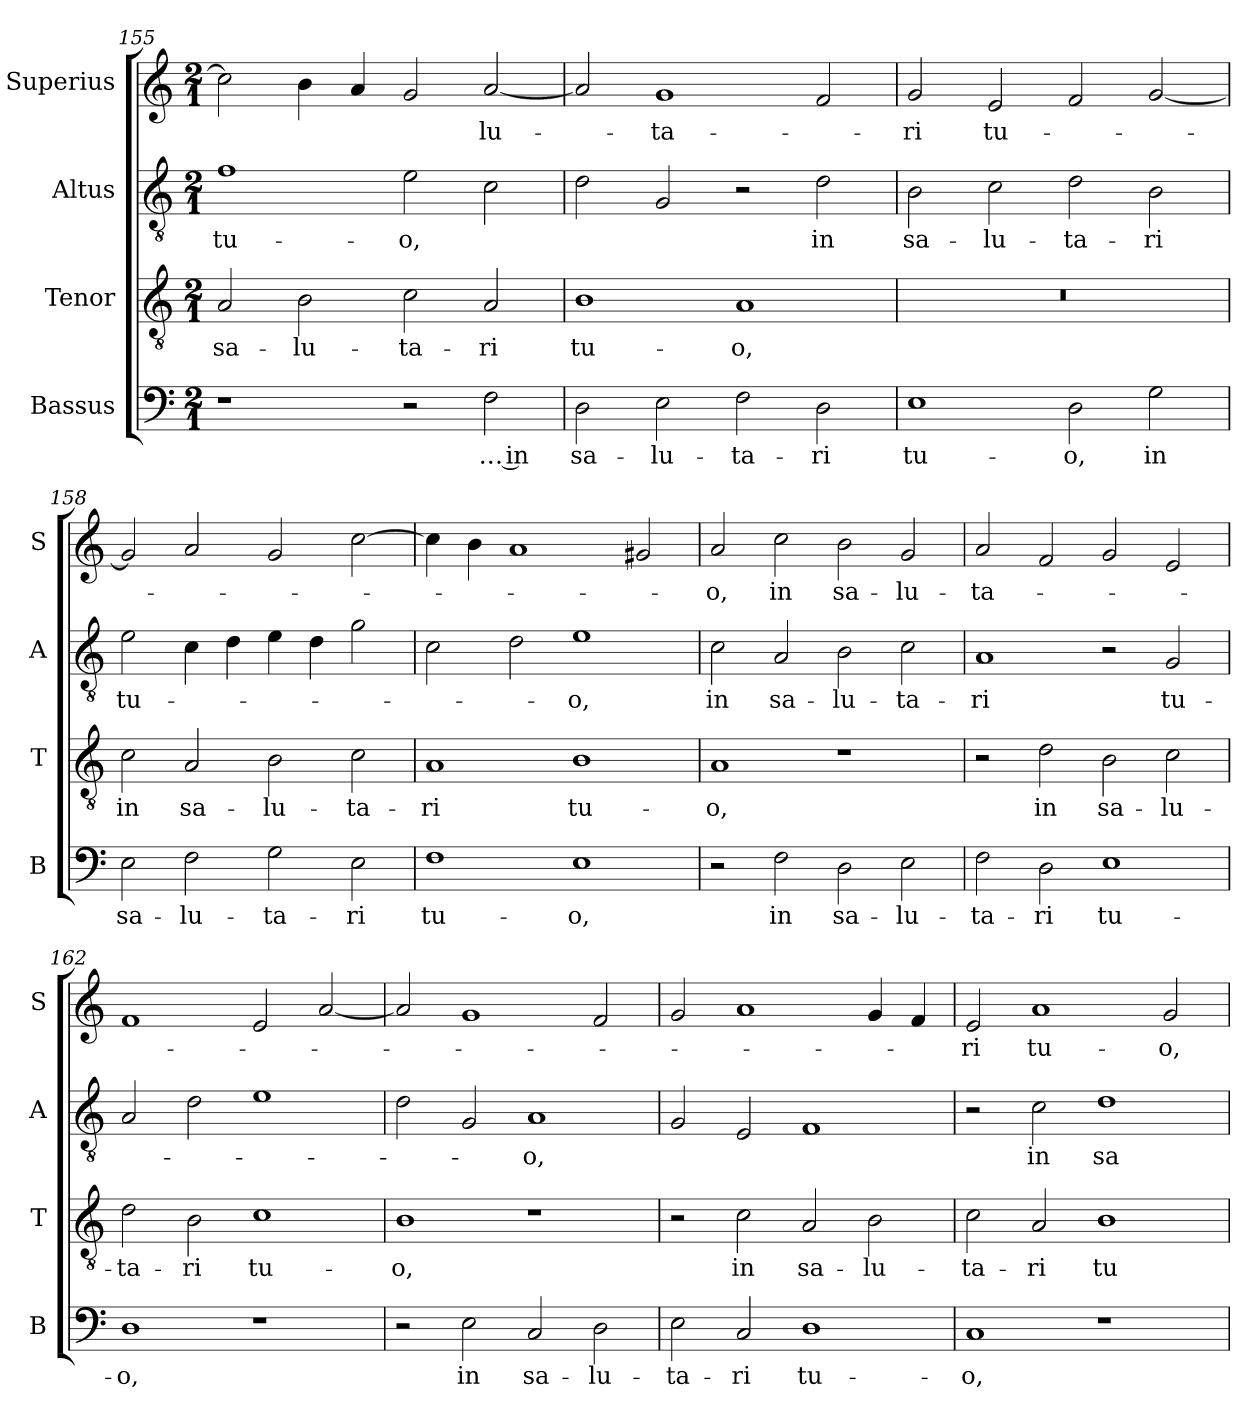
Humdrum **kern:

**kern	**text	**kern	**text	**kern	**text	**kern	**text
*part4	*part4	*part3	*part3	*part2	*part2	*part1	*part1
*staff4	*staff4	*staff3	*staff3	*staff2	*staff2	*staff1	*staff1
*I"Bassus	*	*I"Tenor	*	*I"Altus	*	*I"Superius	*
*I'B	*	*I'T	*	*I'A	*	*I'S	*
*clefF4	*	*clefGv2	*	*clefGv2	*	*clefG2	*
*k[]	*	*k[]	*	*k[]	*	*k[]	*
*M2/1	*	*M2/1	*	*M2/1	*	*M2/1	*
=155	=155	=155	=155	=155	=155	=155	=155
1r	.	2A	sa-	1f	tu-	2cc]	.
.	.	2B	-lu-	.	.	4b	.
.	.	.	.	.	.	4a	.
2r	.	2c	-ta-	2e	-o,	2g	.
2F	… in	2A	-ri	2c	.	[2a	-lu-
=156	=156	=156	=156	=156	=156	=156	=156
2D	sa-	1B	tu-	2d	.	2a]	.
2E	-lu-	.	.	2G	.	1g	-ta-
2F	-ta-	1A	-o,	2r	.	.	.
2D	-ri	.	.	2d	in	2f	.
=157	=157	=157	=157	=157	=157	=157	=157
1E	tu-	0r	.	2B	sa-	2g	-ri
.	.	.	.	2c	-lu-	2e	tu-
2D	-o,	.	.	2d	-ta-	2f	.
2G	in	.	.	2B	-ri	[2g	.
=158	=158	=158	=158	=158	=158	=158	=158
2E	sa-	2c	in	2e	tu-	2g]	.
2F	-lu-	2A	sa-	4c	.	2a	.
.	.	.	.	4d	.	.	.
2G	-ta-	2B	-lu-	4e	.	2g	.
.	.	.	.	4d	.	.	.
2E	-ri	2c	-ta-	2g	.	[2cc	.
=159	=159	=159	=159	=159	=159	=159	=159
1F	tu-	1A	-ri	2c	.	4cc]	.
.	.	.	.	.	.	4b	.
.	.	.	.	2d	.	1a	.
1E	-o,	1B	tu-	1e	-o,	.	.
.	.	.	.	.	.	2g#X	.
=160	=160	=160	=160	=160	=160	=160	=160
2r	.	1A	-o,	2c	in	2a	-o,
2F	in	.	.	2A	sa-	2cc	in
2D	sa-	1r	.	2B	-lu-	2b	sa-
2E	-lu-	.	.	2c	-ta-	2g	-lu-
=161	=161	=161	=161	=161	=161	=161	=161
2F	-ta-	2r	.	1A	-ri	2a	-ta-
2D	-ri	2d	in	.	.	2f	.
1E	tu-	2B	sa-	2r	.	2g	.
.	.	2c	-lu-	2G	tu-	2e	.
=162	=162	=162	=162	=162	=162	=162	=162
1D	-o,	2d	-ta-	2A	.	1f	.
.	.	2B	-ri	2d	.	.	.
1r	.	1c	tu-	1e	.	2e	.
.	.	.	.	.	.	[2a	.
=163	=163	=163	=163	=163	=163	=163	=163
2r	.	1B	-o,	2d	.	2a]	.
2E	in	.	.	2G	.	1g	.
2C	sa-	1r	.	1A	-o,	.	.
2D	-lu-	.	.	.	.	2f	.
=164	=164	=164	=164	=164	=164	=164	=164
2E	-ta-	2r	.	2G	.	2g	.
2C	-ri	2c	in	2E	.	1a	.
1D	tu-	2A	sa-	1F	.	.	.
.	.	2B	-lu-	.	.	4g	.
.	.	.	.	.	.	4f	.
=165	=165	=165	=165	=165	=165	=165	=165
1C	-o,	2c	-ta-	2r	.	2e	-ri
.	.	2A	-ri	2c	in	1a	tu-
1r	.	1B	tu-	1d	sa-	.	.
.	.	.	.	.	.	2g	-o,
=	=	=	=	=	=	=	=
*-	*-	*-	*-	*-	*-	*-	*-
